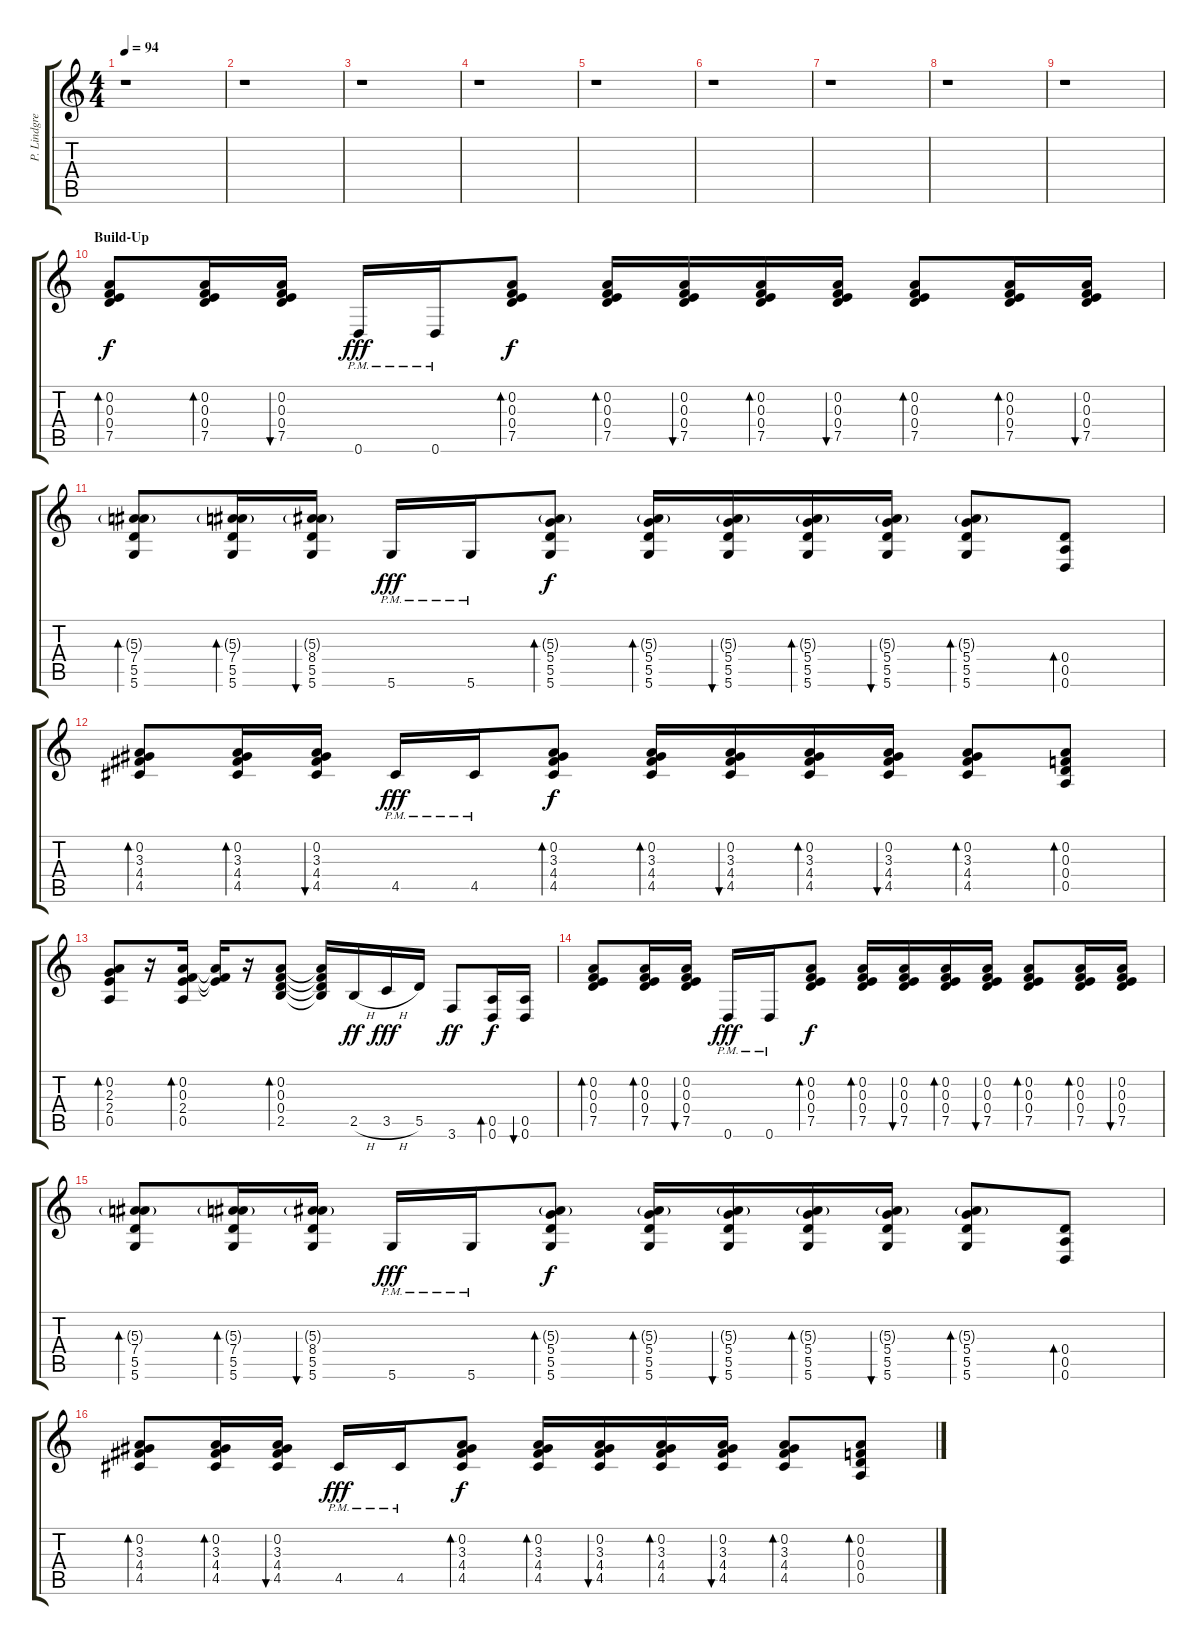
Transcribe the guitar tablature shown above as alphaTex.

\track ("P. Lindgren" "P. Lindgre") {instrument distortionguitar}
\staff {score tabs}
\tuning (E4 A3 F3 D3 A2 D2) {hide}
\ts (4 4)
\tempo 94
\clef g2
\ks c
r.1{dy f} |
r.1 |
r.1 |
r.1 |
r.1 |
r.1 |
r.1 |
r.1 |
r.1 |
\section ("" "Build-Up")
(0.2 0.3 0.4 7.5).8{bd 30} (0.2 0.3 0.4 7.5).16{bd 30} (0.2 0.3 0.4 7.5).16{bu 30} 0.6{pm}.16{dy fff} 0.6{pm}.16 (0.2 0.3 0.4 7.5).8{bd 30 dy f} (0.2 0.3 0.4 7.5).16{bd 30} (0.2 0.3 0.4 7.5).16{bu 30} (0.2 0.3 0.4 7.5).16{bd 30} (0.2 0.3 0.4 7.5).16{bu 30} (0.2 0.3 0.4 7.5).8{bd 30} (0.2 0.3 0.4 7.5).16{bd 30} (0.2 0.3 0.4 7.5).16{bu 30} |
(5.3{g} 7.4 5.5 5.6).8{bd 30} (5.3{g} 7.4 5.5 5.6).16{bd 30} (5.3{g} 8.4 5.5 5.6).16{bu 30} 5.6{pm}.16{dy fff} 5.6{pm}.16 (5.3{g} 5.4 5.5 5.6).8{bd 30 dy f} (5.3{g} 5.4 5.5 5.6).16{bd 30} (5.3{g} 5.4 5.5 5.6).16{bu 30} (5.3{g} 5.4 5.5 5.6).16{bd 30} (5.3{g} 5.4 5.5 5.6).16{bu 30} (5.3{g} 5.4 5.5 5.6).8{bd 30} (0.4 0.5 0.6).8{bd 30} |
(0.2 3.3 4.4 4.5).8{bd 30} (0.2 3.3 4.4 4.5).16{bd 30} (0.2 3.3 4.4 4.5).16{bu 30} 4.5{pm}.16{dy fff} 4.5{pm}.16 (0.2 3.3 4.4 4.5).8{bd 30 dy f} (0.2 3.3 4.4 4.5).16{bd 30} (0.2 3.3 4.4 4.5).16{bu 30} (0.2 3.3 4.4 4.5).16{bd 30} (0.2 3.3 4.4 4.5).16{bu 30} (0.2 3.3 4.4 4.5).8{bd 30} (0.2 0.3 0.4 0.5).8{bd 30} |
(0.2 2.3 2.4 0.5).8{bd 30} r.16 (0.2 0.3 2.4 0.5).16{bd 30} (0.2{t} 0.3{t} 2.4{t}).16 r.16 (0.2 0.3 0.4 2.5).8{bd 30} (0.2{t} 0.3{t} 0.4{t} 2.5{t}).16 2.5{h}.16{dy ff} 3.5{h}.16{dy fff} 5.5.16 3.6.8{dy ff} (0.5 0.6).16{bd 30 dy f} (0.5 0.6).16{bu 30} |
(0.2 0.3 0.4 7.5).8{bd 30} (0.2 0.3 0.4 7.5).16{bd 30} (0.2 0.3 0.4 7.5).16{bu 30} 0.6{pm}.16{dy fff} 0.6{pm}.16 (0.2 0.3 0.4 7.5).8{bd 30 dy f} (0.2 0.3 0.4 7.5).16{bd 30} (0.2 0.3 0.4 7.5).16{bu 30} (0.2 0.3 0.4 7.5).16{bd 30} (0.2 0.3 0.4 7.5).16{bu 30} (0.2 0.3 0.4 7.5).8{bd 30} (0.2 0.3 0.4 7.5).16{bd 30} (0.2 0.3 0.4 7.5).16{bu 30} |
(5.3{g} 7.4 5.5 5.6).8{bd 30} (5.3{g} 7.4 5.5 5.6).16{bd 30} (5.3{g} 8.4 5.5 5.6).16{bu 30} 5.6{pm}.16{dy fff} 5.6{pm}.16 (5.3{g} 5.4 5.5 5.6).8{bd 30 dy f} (5.3{g} 5.4 5.5 5.6).16{bd 30} (5.3{g} 5.4 5.5 5.6).16{bu 30} (5.3{g} 5.4 5.5 5.6).16{bd 30} (5.3{g} 5.4 5.5 5.6).16{bu 30} (5.3{g} 5.4 5.5 5.6).8{bd 30} (0.4 0.5 0.6).8{bd 30} |
(0.2 3.3 4.4 4.5).8{bd 30} (0.2 3.3 4.4 4.5).16{bd 30} (0.2 3.3 4.4 4.5).16{bu 30} 4.5{pm}.16{dy fff} 4.5{pm}.16 (0.2 3.3 4.4 4.5).8{bd 30 dy f} (0.2 3.3 4.4 4.5).16{bd 30} (0.2 3.3 4.4 4.5).16{bu 30} (0.2 3.3 4.4 4.5).16{bd 30} (0.2 3.3 4.4 4.5).16{bu 30} (0.2 3.3 4.4 4.5).8{bd 30} (0.2 0.3 0.4 0.5).8{bd 30}
